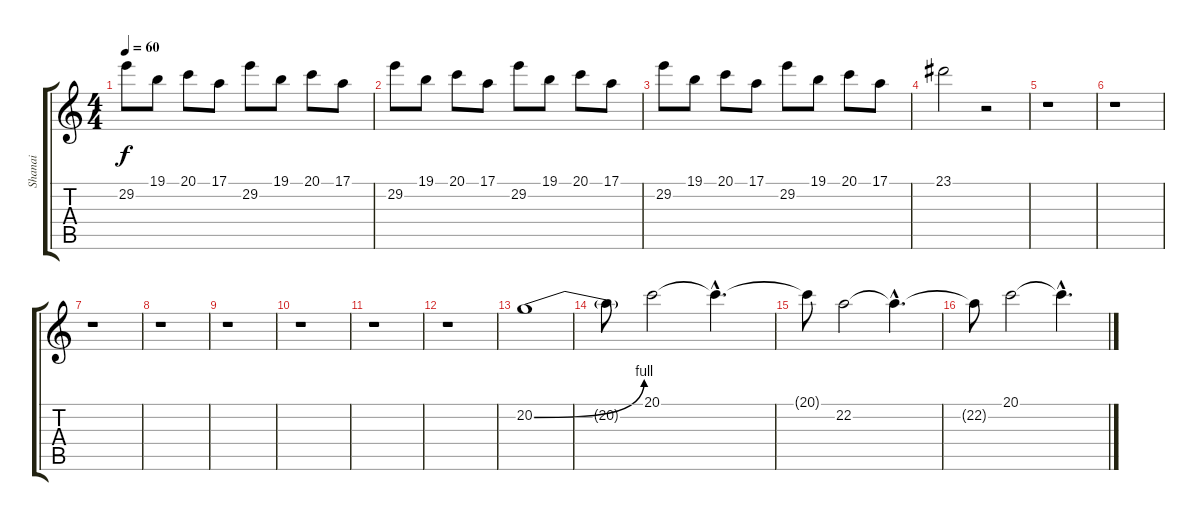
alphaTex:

\track ("Shanai" "Shanai") {instrument shanai}
\staff {score tabs}
\tuning (E4 B3 G3 D3 A2 E2) {hide}
\ts (4 4)
\tempo 60
\clef g2
\ks c
29.2.8{dy f} 19.1.8 20.1.8 17.1.8 29.2.8 19.1.8 20.1.8 17.1.8 |
29.2.8 19.1.8 20.1.8 17.1.8 29.2.8 19.1.8 20.1.8 17.1.8 |
29.2.8 19.1.8 20.1.8 17.1.8 29.2.8 19.1.8 20.1.8 17.1.8 |
23.1.2 r.2 |
r.1 |
r.1 |
r.1 |
r.1 |
r.1 |
r.1 |
r.1 |
r.1{volume 7} |
20.2{be (bend 0 0 60 4)}.1{volume 11} |
20.2{t}.8{volume 7} 20.1.2{volume 9} 20.1{hac t}.4{d volume 11} |
20.1{t}.8{volume 7} 22.2.2{volume 9} 22.2{hac t}.4{d volume 11} |
22.2{t}.8{volume 7} 20.1.2{volume 9} 20.1{hac t}.4{d volume 11}
